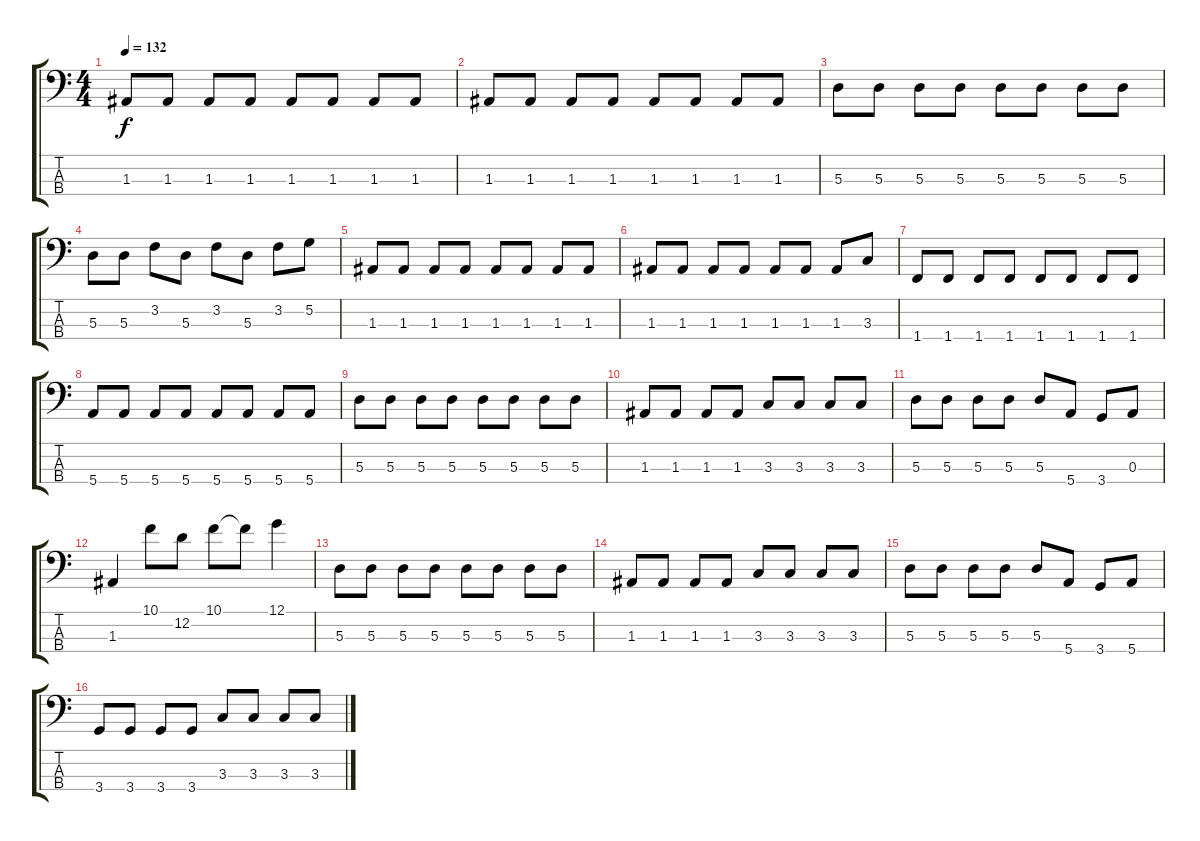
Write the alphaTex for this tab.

\track "" {instrument electricbassfinger}
\staff {score tabs}
\tuning (G2 D2 A1 E1) {hide}
\ts (4 4)
\tempo 132
\clef f4
\ks c
1.3.8{dy f} 1.3.8 1.3.8 1.3.8 1.3.8 1.3.8 1.3.8 1.3.8 |
1.3.8 1.3.8 1.3.8 1.3.8 1.3.8 1.3.8 1.3.8 1.3.8 |
5.3.8 5.3.8 5.3.8 5.3.8 5.3.8 5.3.8 5.3.8 5.3.8 |
5.3.8 5.3.8 3.2.8 5.3.8 3.2.8 5.3.8 3.2.8 5.2.8 |
1.3.8 1.3.8 1.3.8 1.3.8 1.3.8 1.3.8 1.3.8 1.3.8 |
1.3.8 1.3.8 1.3.8 1.3.8 1.3.8 1.3.8 1.3.8 3.3.8 |
1.4.8 1.4.8 1.4.8 1.4.8 1.4.8 1.4.8 1.4.8 1.4.8 |
5.4.8 5.4.8 5.4.8 5.4.8 5.4.8 5.4.8 5.4.8 5.4.8 |
5.3.8 5.3.8 5.3.8 5.3.8 5.3.8 5.3.8 5.3.8 5.3.8 |
1.3.8 1.3.8 1.3.8 1.3.8 3.3.8 3.3.8 3.3.8 3.3.8 |
5.3.8 5.3.8 5.3.8 5.3.8 5.3.8 5.4.8 3.4.8 0.3.8 |
1.3.4 10.1.8 12.2.8 10.1.8 10.1{t}.8 12.1.4 |
5.3.8 5.3.8 5.3.8 5.3.8 5.3.8 5.3.8 5.3.8 5.3.8 |
1.3.8 1.3.8 1.3.8 1.3.8 3.3.8 3.3.8 3.3.8 3.3.8 |
5.3.8 5.3.8 5.3.8 5.3.8 5.3.8 5.4.8 3.4.8 5.4.8 |
3.4.8 3.4.8 3.4.8 3.4.8 3.3.8 3.3.8 3.3.8 3.3.8
